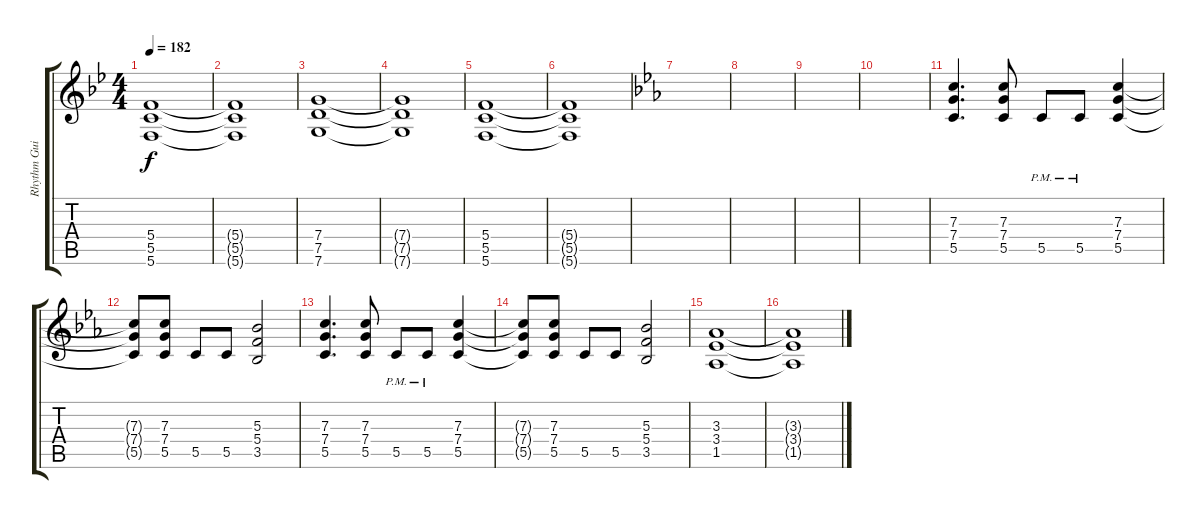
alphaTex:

\track ("Rhythm Guitar" "Rhythm Gui") {instrument distortionguitar}
\staff {score tabs}
\tuning (D4 A3 F3 C3 G2 C2) {hide}
\ts (4 4)
\tempo 182
\clef g2
\ks bb
(5.4 5.5 5.6).1{dy f} |
(5.4{t} 5.5{t} 5.6{t}).1 |
(7.4 7.5 7.6).1 |
(7.4{t} 7.5{t} 7.6{t}).1 |
(5.4 5.5 5.6).1 |
(5.4{t} 5.5{t} 5.6{t}).1 |
\ks eb
|
|
|
|
(7.3 7.4 5.5).4{d} (7.3 7.4 5.5).8 5.5{pm}.8 5.5{pm}.8 (7.3 7.4 5.5).4 |
(7.3{t} 7.4{t} 5.5{t}).8 (7.3 7.4 5.5).8 5.5.8 5.5.8 (5.3 5.4 3.5).2 |
(7.3 7.4 5.5).4{d} (7.3 7.4 5.5).8 5.5{pm}.8 5.5{pm}.8 (7.3 7.4 5.5).4 |
(7.3{t} 7.4{t} 5.5{t}).8 (7.3 7.4 5.5).8 5.5.8 5.5.8 (5.3 5.4 3.5).2 |
(3.3 3.4 1.5).1 |
(3.3{t} 3.4{t} 1.5{t}).1
